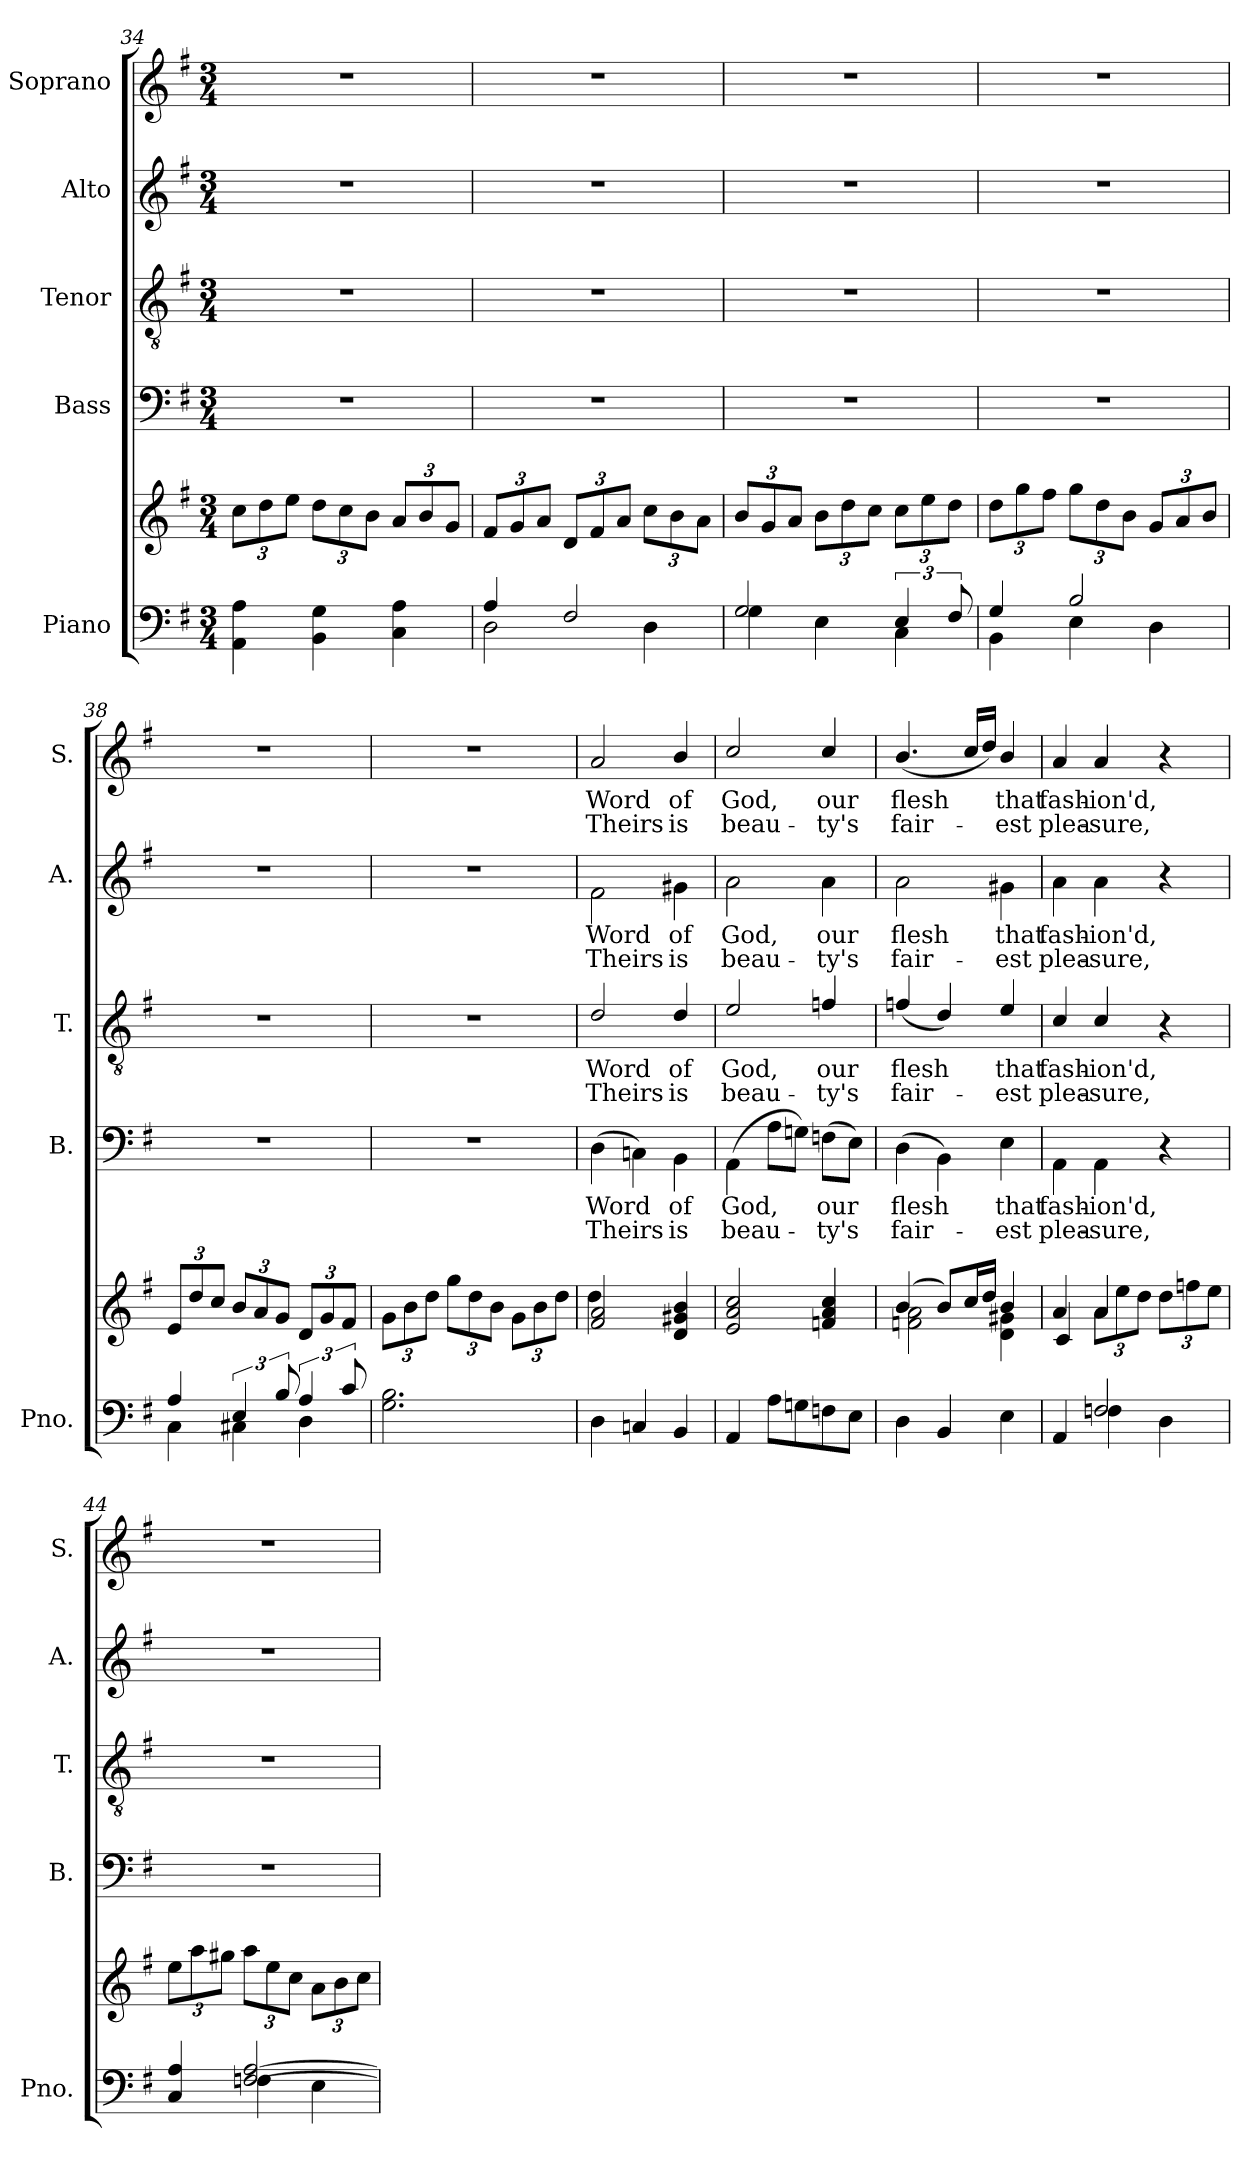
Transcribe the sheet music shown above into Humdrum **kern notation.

**kern	**kern	**kern	**text	**text	**kern	**text	**text	**kern	**text	**text	**kern	**text	**text
*part5	*part5	*part4	*part4	*part4	*part3	*part3	*part3	*part2	*part2	*part2	*part1	*part1	*part1
*staff6	*staff5	*staff4	*staff4	*staff4	*staff3	*staff3	*staff3	*staff2	*staff2	*staff2	*staff1	*staff1	*staff1
*I"Piano	*	*I"Bass	*	*	*I"Tenor	*	*	*I"Alto	*	*	*I"Soprano	*	*
*I'Pno.	*	*I'B.	*	*	*I'T.	*	*	*I'A.	*	*	*I'S.	*	*
!!LO:PB:g=z
*clefF4	*clefG2	*clefF4	*	*	*clefGv2	*	*	*clefG2	*	*	*clefG2	*	*
*k[f#]	*k[f#]	*k[f#]	*	*	*k[f#]	*	*	*k[f#]	*	*	*k[f#]	*	*
*G:	*G:	*G:	*	*	*G:	*	*	*G:	*	*	*G:	*	*
*M3/4	*M3/4	*M3/4	*	*	*M3/4	*	*	*M3/4	*	*	*M3/4	*	*
*	*Xbrackettup	*	*	*	*	*	*	*	*	*	*	*	*
=34	=34	=34	=34	=34	=34	=34	=34	=34	=34	=34	=34	=34	=34
4AA\ 4A\	12cc\L	2.r	.	.	2.r	.	.	2.r	.	.	2.r	.	.
.	12dd\	.	.	.	.	.	.	.	.	.	.	.	.
.	12ee\J	.	.	.	.	.	.	.	.	.	.	.	.
4BB\ 4G\	12dd\L	.	.	.	.	.	.	.	.	.	.	.	.
.	12cc\	.	.	.	.	.	.	.	.	.	.	.	.
.	12b\J	.	.	.	.	.	.	.	.	.	.	.	.
4C\ 4A\	12a/L	.	.	.	.	.	.	.	.	.	.	.	.
.	12b/	.	.	.	.	.	.	.	.	.	.	.	.
.	12g/J	.	.	.	.	.	.	.	.	.	.	.	.
=35	=35	=35	=35	=35	=35	=35	=35	=35	=35	=35	=35	=35	=35
*^	*	*	*	*	*	*	*	*	*	*	*	*	*
4A/	2D\	12f#/L	2.r	.	.	2.r	.	.	2.r	.	.	2.r	.	.
.	.	12g/	.	.	.	.	.	.	.	.	.	.	.	.
.	.	12a/J	.	.	.	.	.	.	.	.	.	.	.	.
2F#/	.	12d/L	.	.	.	.	.	.	.	.	.	.	.	.
.	.	12f#/	.	.	.	.	.	.	.	.	.	.	.	.
.	.	12a/J	.	.	.	.	.	.	.	.	.	.	.	.
.	4D\	12cc\L	.	.	.	.	.	.	.	.	.	.	.	.
.	.	12b\	.	.	.	.	.	.	.	.	.	.	.	.
.	.	12a\J	.	.	.	.	.	.	.	.	.	.	.	.
=36	=36	=36	=36	=36	=36	=36	=36	=36	=36	=36	=36	=36	=36	=36
2G/	4G\	12b/L	2.r	.	.	2.r	.	.	2.r	.	.	2.r	.	.
.	.	12g/	.	.	.	.	.	.	.	.	.	.	.	.
.	.	12a/J	.	.	.	.	.	.	.	.	.	.	.	.
.	4E\	12b\L	.	.	.	.	.	.	.	.	.	.	.	.
.	.	12dd\	.	.	.	.	.	.	.	.	.	.	.	.
.	.	12cc\J	.	.	.	.	.	.	.	.	.	.	.	.
6E/	4C\	12cc\L	.	.	.	.	.	.	.	.	.	.	.	.
.	.	12ee\	.	.	.	.	.	.	.	.	.	.	.	.
12F#/	.	12dd\J	.	.	.	.	.	.	.	.	.	.	.	.
=37	=37	=37	=37	=37	=37	=37	=37	=37	=37	=37	=37	=37	=37	=37
4G/	4BB\	12dd\L	2.r	.	.	2.r	.	.	2.r	.	.	2.r	.	.
.	.	12gg\	.	.	.	.	.	.	.	.	.	.	.	.
.	.	12ff#\J	.	.	.	.	.	.	.	.	.	.	.	.
2B/	4E\	12gg\L	.	.	.	.	.	.	.	.	.	.	.	.
.	.	12dd\	.	.	.	.	.	.	.	.	.	.	.	.
.	.	12b\J	.	.	.	.	.	.	.	.	.	.	.	.
.	4D\	12g/L	.	.	.	.	.	.	.	.	.	.	.	.
.	.	12a/	.	.	.	.	.	.	.	.	.	.	.	.
.	.	12b/J	.	.	.	.	.	.	.	.	.	.	.	.
=38	=38	=38	=38	=38	=38	=38	=38	=38	=38	=38	=38	=38	=38	=38
4A/	4C\	12e/L	2.r	.	.	2.r	.	.	2.r	.	.	2.r	.	.
.	.	12dd/	.	.	.	.	.	.	.	.	.	.	.	.
.	.	12cc/J	.	.	.	.	.	.	.	.	.	.	.	.
6E/	4C#X\	12b/L	.	.	.	.	.	.	.	.	.	.	.	.
.	.	12a/	.	.	.	.	.	.	.	.	.	.	.	.
12B/	.	12g/J	.	.	.	.	.	.	.	.	.	.	.	.
6A/	4D\	12d/L	.	.	.	.	.	.	.	.	.	.	.	.
.	.	12g/	.	.	.	.	.	.	.	.	.	.	.	.
12c/	.	12f#/J	.	.	.	.	.	.	.	.	.	.	.	.
*v	*v	*	*	*	*	*	*	*	*	*	*	*	*	*
!!LO:LB:g=z
=39	=39	=39	=39	=39	=39	=39	=39	=39	=39	=39	=39	=39	=39
2.G\ 2.B\	12g\L	2.r	.	.	2.r	.	.	2.r	.	.	2.r	.	.
.	12b\	.	.	.	.	.	.	.	.	.	.	.	.
.	12dd\J	.	.	.	.	.	.	.	.	.	.	.	.
.	12gg\L	.	.	.	.	.	.	.	.	.	.	.	.
.	12dd\	.	.	.	.	.	.	.	.	.	.	.	.
.	12b\J	.	.	.	.	.	.	.	.	.	.	.	.
.	12g\L	.	.	.	.	.	.	.	.	.	.	.	.
.	12b\	.	.	.	.	.	.	.	.	.	.	.	.
.	12dd\J	.	.	.	.	.	.	.	.	.	.	.	.
=40	=40	=40	=40	=40	=40	=40	=40	=40	=40	=40	=40	=40	=40
*	*^	*	*	*	*	*	*	*	*	*	*	*	*
!	!	!	!	!LO:LY:b	!LO:LY:b	!	!LO:LY:b	!LO:LY:b	!	!LO:LY:b	!LO:LY:b	!	!LO:LY:b	!LO:LY:b
4D\	2f#/ 2a/	4dd\	(>4D\	Word	Theirs	2d/	Word	Theirs	2f#\	Word	Theirs	2a/	Word	Theirs
4Cni/	.	2ryy	4Cn\)	.	.	.	.	.	.	.	.	.	.	.
!	!	!	!	!LO:LY:b	!LO:LY:b	!	!LO:LY:b	!LO:LY:b	!	!LO:LY:b	!LO:LY:b	!	!LO:LY:b	!LO:LY:b
4BB/	4d/ 4g#X/ 4b/	.	4BB\	of	is	4d/	of	is	4g#X\	of	is	4b/	of	is
*	*v	*v	*	*	*	*	*	*	*	*	*	*	*	*
=41	=41	=41	=41	=41	=41	=41	=41	=41	=41	=41	=41	=41	=41
!	!	!	!LO:LY:b	!LO:LY:b	!	!LO:LY:b	!LO:LY:b	!	!LO:LY:b	!LO:LY:b	!	!LO:LY:b	!LO:LY:b
4AA/	2e/ 2a/ 2cc/	(>4AA\	God,	beau-	2e/	God,	beau-	2a\	God,	beau-	2cc/	God,	beau-
8A\L	.	8A\L	.	.	.	.	.	.	.	.	.	.	.
8Gni\	.	8Gn\J)	.	.	.	.	.	.	.	.	.	.	.
!	!	!	!LO:LY:b	!LO:LY:b	!	!LO:LY:b	!LO:LY:b	!	!LO:LY:b	!LO:LY:b	!	!LO:LY:b	!LO:LY:b
8Fn\	4fn/ 4a/ 4cc/	(>8Fn\L	our	-ty's	4fn/	our	-ty's	4a\	our	-ty's	4cc/	our	-ty's
8E\J	.	8E\J)	.	.	.	.	.	.	.	.	.	.	.
=42	=42	=42	=42	=42	=42	=42	=42	=42	=42	=42	=42	=42	=42
*	*^	*	*	*	*	*	*	*	*	*	*	*	*
!	!	!	!	!LO:LY:b	!LO:LY:b	!	!LO:LY:b	!LO:LY:b	!	!LO:LY:b	!LO:LY:b	!	!LO:LY:b	!LO:LY:b
4D\	(>4b/	2fn\ 2a\	(>4D\	flesh	fair-	(<4fn/	flesh	fair-	2a\	flesh	fair-	(<4.b/	flesh	fair-
4BB/	8b/L)	.	4BB\)	.	.	4d/)	.	.	.	.	.	.	.	.
.	16cc/L	.	.	.	.	.	.	.	.	.	.	16cc/LL	.	.
.	16dd/JJ	.	.	.	.	.	.	.	.	.	.	16dd/JJ)	.	.
!	!	!	!	!LO:LY:b	!LO:LY:b	!	!LO:LY:b	!LO:LY:b	!	!LO:LY:b	!LO:LY:b	!	!LO:LY:b	!LO:LY:b
4E\	4b/	4d\ 4g#X\	4E\	that	-est	4e/	that	-est	4g#X\	that	-est	4b/	that	-est
=43	=43	=43	=43	=43	=43	=43	=43	=43	=43	=43	=43	=43	=43	=43
*^	*	*	*	*	*	*	*	*	*	*	*	*	*	*
!	!	!	!	!	!LO:LY:b	!LO:LY:b	!	!LO:LY:b	!LO:LY:b	!	!LO:LY:b	!LO:LY:b	!	!LO:LY:b	!LO:LY:b
4AA/	4ryy	4a/	4c/	4AA\	fash-	plea-	4c/	fash-	plea-	4a\	fash-	plea-	4a/	fash-	plea-
!	!	!	!	!	!LO:LY:b	!LO:LY:b	!	!LO:LY:b	!LO:LY:b	!	!LO:LY:b	!LO:LY:b	!	!LO:LY:b	!LO:LY:b
2Fn/	4F\	4a/	12a\L	4AA\	-ion'd,	-sure,	4c/	-ion'd,	-sure,	4a\	-ion'd,	-sure,	4a/	-ion'd,	-sure,
.	.	.	12ee\	.	.	.	.	.	.	.	.	.	.	.	.
.	.	.	12dd\J	.	.	.	.	.	.	.	.	.	.	.	.
.	4D\	4ryy	12dd\L	4r	.	.	4r	.	.	4r	.	.	4r	.	.
.	.	.	12ffn\	.	.	.	.	.	.	.	.	.	.	.	.
.	.	.	12ee\J	.	.	.	.	.	.	.	.	.	.	.	.
*	*	*v	*v	*	*	*	*	*	*	*	*	*	*	*	*
=44	=44	=44	=44	=44	=44	=44	=44	=44	=44	=44	=44	=44	=44	=44
4C/ 4A/	4ryy	12ee\L	2.r	.	.	2.r	.	.	2.r	.	.	2.r	.	.
.	.	12aa\	.	.	.	.	.	.	.	.	.	.	.	.
.	.	12gg#X\J	.	.	.	.	.	.	.	.	.	.	.	.
[2Fn/ [2A/	4F\	12aa\L	.	.	.	.	.	.	.	.	.	.	.	.
.	.	12ee\	.	.	.	.	.	.	.	.	.	.	.	.
.	.	12cc\J	.	.	.	.	.	.	.	.	.	.	.	.
.	4E\	12a\L	.	.	.	.	.	.	.	.	.	.	.	.
.	.	12b\	.	.	.	.	.	.	.	.	.	.	.	.
.	.	12cc\J	.	.	.	.	.	.	.	.	.	.	.	.
*v	*v	*	*	*	*	*	*	*	*	*	*	*	*	*
=	=	=	=	=	=	=	=	=	=	=	=	=	=
*-	*-	*-	*-	*-	*-	*-	*-	*-	*-	*-	*-	*-	*-
